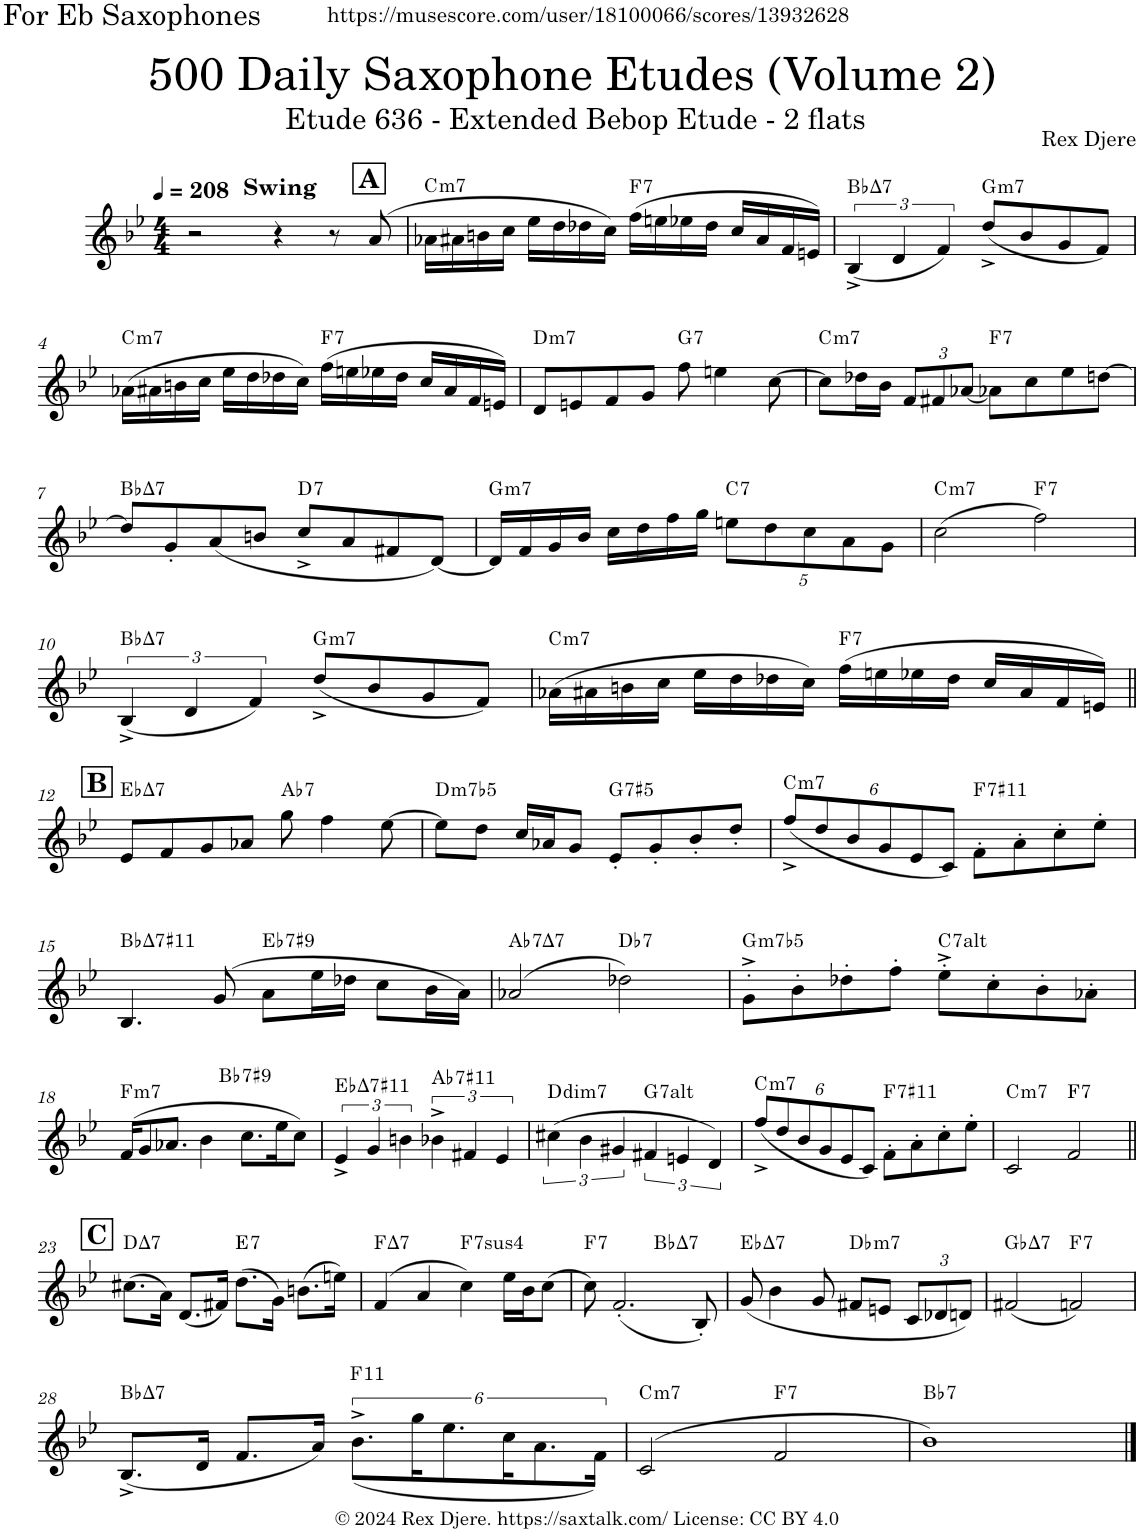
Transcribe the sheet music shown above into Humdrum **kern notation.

**kern	**harte
*part1	*part1
*staff1	*
*I"Alto Saxophone	*
*I'A. Sax.	*
*clefG2	*
*Trd5c9	*
*k[b-e-]	*
*M4/4	*
*MM208	*
!!LO:REH:place=s1:a:B:cj:fs=14:t=A:qo=3.5
=1	=1
!LO:TX:a:B:t=Swing	!
2r	.
4r	.
8r	.
(8a/	.
=2	=2
!	!LO:H:kt=m7
16a-X\LL	C:min7
16a#X\	.
16bn\	.
16cc\JJ	.
16ee-\LL	.
16dd\	.
16dd-X\	.
16cc\JJ)	.
!	!LO:H:kt=7
(16ff\LL	F:7
16een\	.
16ee-X\	.
16dd-\JJ	.
16cc/LL	.
16a#/	.
16f/	.
16en/JJ)	.
=3	=3
!	!LO:H:kt=7
(6B-^/	Bb:maj7
6d/	.
6f/)	.
!	!LO:H:kt=m7
(8dd^/L	G:min7
8b-/	.
8g/	.
8f/J)	.
!!LO:LB:g=z
=4	=4
!	!LO:H:kt=m7
(16a-X\LL	C:min7
16a#X\	.
16bn\	.
16cc\JJ	.
16ee-\LL	.
16dd\	.
16dd-X\	.
16cc\JJ)	.
!	!LO:H:kt=7
(16ff\LL	F:7
16een\	.
16ee-X\	.
16dd-\JJ	.
16cc/LL	.
16a#/	.
16f/	.
16en/JJ)	.
=5	=5
!	!LO:H:kt=m7
8d/L	D:min7
8en/	.
8f/	.
8g/J	.
!	!LO:H:kt=7
8ff\	G:7
4een\	.
[8cc\	.
=6	=6
!	!LO:H:kt=m7
8cc\L]	C:min7
16dd-X\L	.
16b-\JJ	.
*Xbrackettup	*
12f/L	.
12f#X/	.
[<12a-X/J	.
!	!LO:H:kt=7
8a-X\L]	F:7
8cc\	.
8ee-\	.
[8ddn\J	.
!!LO:LB:g=z
=7	=7
!	!LO:H:kt=7
8dd/L]	Bb:maj7
8g'/	.
(8a/	.
8bn/J	.
!	!LO:H:kt=7
8cc^/L	D:7
8a/	.
8f#X/	.
[8d/J)	.
=8	=8
!	!LO:H:kt=m7
16d/LL]	G:min7
16f/	.
16g/	.
16b-/JJ	.
16cc\LL	.
16dd\	.
16ff\	.
16gg\JJ	.
!	!LO:H:kt=7
10een\L	C:7
10dd\	.
10cc\	.
10a\	.
10g\J	.
=9	=9
!	!LO:H:kt=m7
(2cc\	C:min7
!	!LO:H:kt=7
2ff\)	F:7
!!LO:LB:g=z
=10	=10
*brackettup	*
!	!LO:H:kt=7
(6B-^/	Bb:maj7
6d/	.
6f/)	.
!	!LO:H:kt=m7
(8dd^/L	G:min7
8b-/	.
8g/	.
8f/J)	.
=11	=11
!	!LO:H:kt=m7
(16a-X\LL	C:min7
16a#X\	.
16bn\	.
16cc\JJ	.
16ee-\LL	.
16dd\	.
16dd-X\	.
16cc\JJ)	.
!	!LO:H:kt=7
(16ff\LL	F:7
16een\	.
16ee-X\	.
16dd-\JJ	.
16cc/LL	.
16a#/	.
16f/	.
16en/JJ)	.
!!LO:LB:g=z
!!LO:REH:place=s1:a:B:cj:fs=14:t=B
=12||	=12||
!	!LO:H:kt=7
8e-/L	Eb:maj7
8f/	.
8g/	.
8a-X/J	.
!	!LO:H:kt=7
8gg\	Ab:7
4ff\	.
[8ee-\	.
=13	=13
!	!LO:H:kt=m7b5
8ee-\L]	D:hdim7
8dd\J	.
16cc/LL	.
16a-X/J	.
8g/J	.
!	!LO:H:kt=7
8e-'/L	G:(3,#5,b7)
8g'/	.
8b-'/	.
8dd'/J	.
=14	=14
*Xbrackettup	*
!	!LO:H:kt=m7
(12ff^/L	C:min7
12dd/	.
12b-/	.
12g/	.
12e-/	.
12c/J)	.
!	!LO:H:kt=7
8f'\L	F:7(#11)
8a'\	.
8cc'\	.
8ee-'\J	.
!!LO:LB:g=z
=15	=15
!	!LO:H:kt=7
4.B-/	Bb:maj7(#11)
(8g/	.
!	!LO:H:kt=7
8a\L	Eb:7(#9)
16ee-\L	.
16dd-X\JJ	.
8cc\L	.
16b-\L	.
16a\JJ)	.
=16	=16
!	!LO:H:kt=7
(2a-X/	Ab:7
!	!LO:H:kt=7
2dd-X\)	Db:7
=17	=17
!	!LO:H:kt=m7b5
8g'^\L	G:hdim7
8b-'\	.
8dd-X'\	.
8ff'\J	.
!	!LO:H:kt=7
8ee-'^\L	C:(3,b5,#5,b7,b9,#9)
8cc'\	.
8b-'\	.
8a-X'\J	.
!!LO:LB:g=z
=18	=18
!	!LO:H:kt=m7
*^	*
(16f/KL	2ryy	F:min7
8g/	.	.
8.a-X/J	.	.
4b-\	.	.
!	!	!LO:H:kt=7
.	2ryy	Bb:7(#9)
8.cc\L	.	.
16ee-\K	.	.
8cc\J)	.	.
*v	*v	*
=19	=19
*brackettup	*
*^	*
!	!	!LO:H:kt=7
*v	*v	*
6e-^/	Eb:maj7(#11)
6g/	.
6bn\	.
!	!LO:H:kt=7
6b-X^\	Ab:7(#11)
6f#X/	.
6e-/	.
=20	=20
!	!LO:H:kt=dim7
(6cc#X\	D:dim7
6b-\	.
6g#X/	.
!	!LO:H:kt=7
6f#X/	G:(3,b5,#5,b7,b9,#9)
6en/	.
6d/)	.
=21	=21
*Xbrackettup	*
!	!LO:H:kt=m7
(12ff^/L	C:min7
12dd/	.
12b-/	.
12g/	.
12e-/	.
12c/J)	.
!	!LO:H:kt=7
8f'\L	F:7(#11)
8a'\	.
8cc'\	.
8ee-'\J	.
=22	=22
!	!LO:H:kt=m7
2c/	C:min7
!	!LO:H:kt=7
2f/	F:7
!!LO:LB:g=z
!!LO:REH:place=s1:a:B:cj:fs=14:t=C
=23||	=23||
!	!LO:H:kt=7
(8.cc#X\L	D:maj7
16a\Jk)	.
(8.d/L	.
16f#X/Jk)	.
!	!LO:H:kt=7
(8.dd\L	E:7
16g\Jk)	.
(8.bn\L	.
16een\Jk)	.
=24	=24
!	!LO:H:kt=7
(4f/	F:maj7
4a/	.
!	!LO:H:kt=74
4cc\)	F:sus4(7)
16ee-\LL	.
16b-\J	.
(8cc\J	.
=25	=25
!	!LO:H:kt=7
*^	*
8cc\)	2ryy	F:7
(2.f'/	.	.
!	!	!LO:H:kt=7
.	2ryy	Bb:maj7
8B-'/)	.	.
=26	=26	=26
!	!	!LO:H:kt=7
*v	*v	*
(<8g/	Eb:maj7
4b-\	.
8g/	.
!	!LO:H:kt=m7
8f#X/L	Db:min7
8en/J	.
12c/L	.
12d-X/	.
12dn/J)	.
=27	=27
!	!LO:H:kt=7
(2f#X/	Gb:maj7
!	!LO:H:kt=7
2fn/)	F:7
!!LO:LB:g=z
=28	=28
!	!LO:H:kt=7
(8.B-^/L	Bb:maj7
16d/Jk	.
8.f/L	.
16a/Jk)	.
*brackettup	*
!	!LO:H:kt=11
(<12.b-^\L	F:9(11)
24gg\K	.
12.ee-\	.
24cc\K	.
12.a\	.
24f\Jk)	.
=29	=29
!	!LO:H:kt=m7
(2c/	C:min7
!	!LO:H:kt=7
2f/	F:7
=30	=30
!	!LO:H:kt=7
1b-)	Bb:7
==	==
*-	*-
